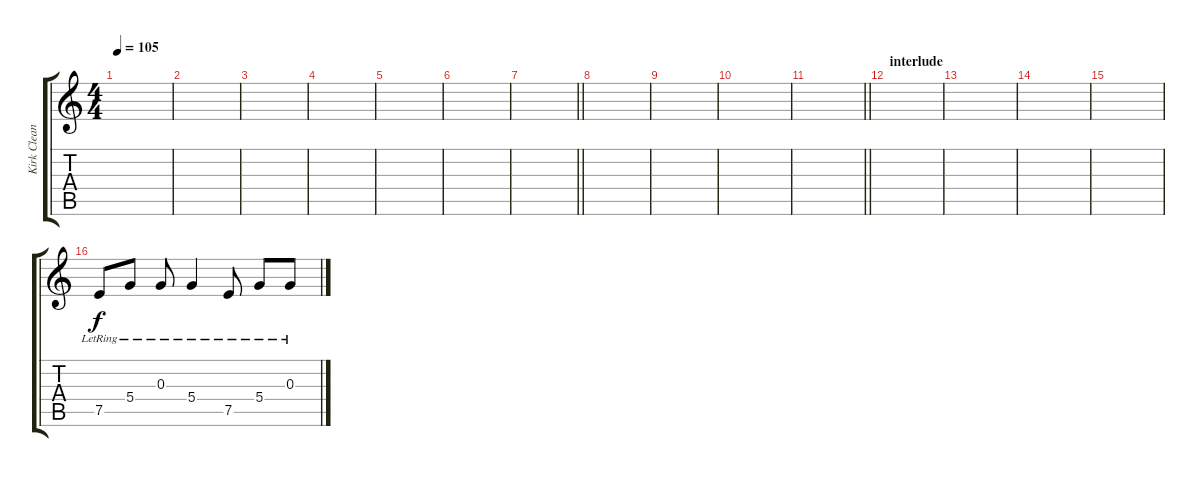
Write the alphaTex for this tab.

\track ("Kirk Clean" "Kirk Clean") {instrument electricguitarclean}
\staff {score tabs}
\tuning (E4 B3 G3 D3 A2 E2) {hide}
\ts (4 4)
\tempo 105
\clef g2
\ks c
|
|
|
|
|
|
\barLineRight lightlight
|
|
|
|
\barLineRight lightlight
|
\section ("" "interlude")
|
|
|
|
7.5{lr}.8 5.4{lr}.8 0.3{lr}.8 5.4{lr}.4 7.5{lr}.8 5.4{lr}.8 0.3{lr}.8
